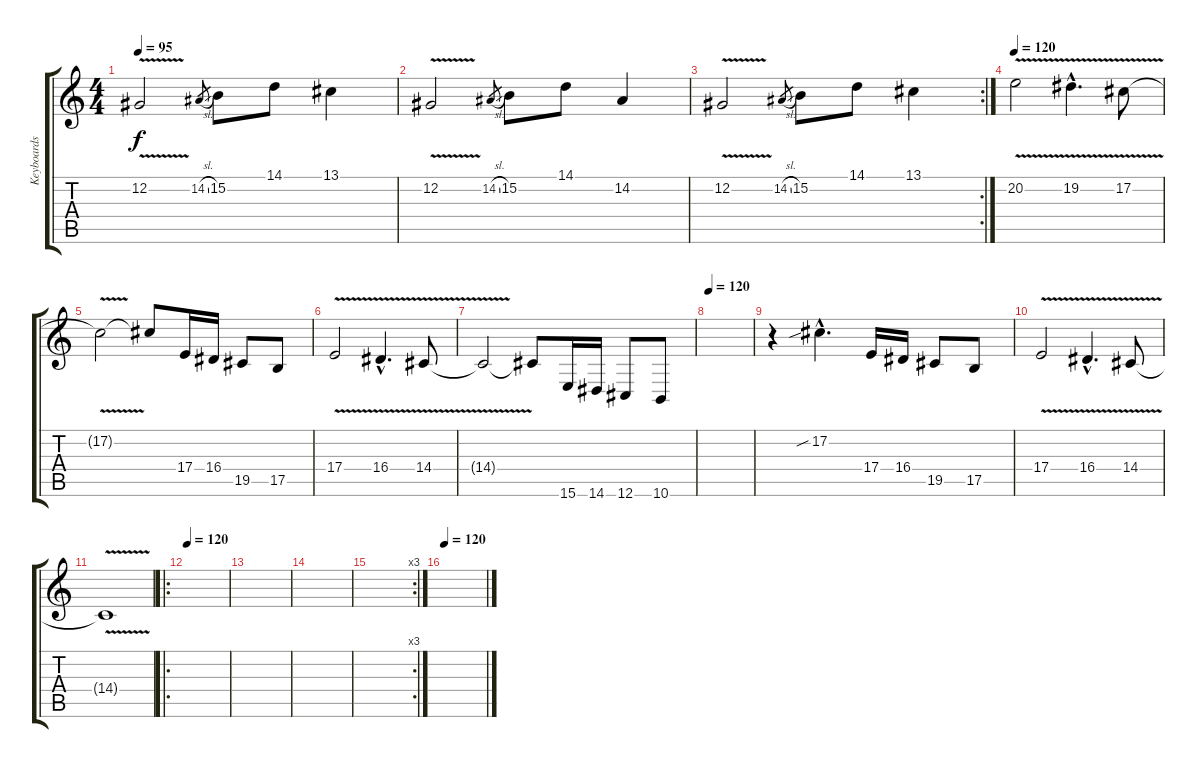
\track ("Keyboards" "Keyboards") {instrument ocarina}
\staff {score tabs}
\tuning (C4 Ab3 E3 B2 Gb2 Db2) {hide}
\ts (4 4)
\tempo 95
\clef g2
\ks c
12.2{v}.2{dy f} 14.2{sl}.8{gr} 15.2.8 14.1.8 13.1.4 |
12.2{v}.2 14.2{sl}.8{gr} 15.2.8 14.1.8 14.2.4 |
\rc 2
12.2{v}.2 14.2{sl}.8{gr} 15.2.8 14.1.8 13.1.4 |
\tempo 120
20.2{v}.2 19.2{v hac}.4{d} 17.2{v}.8 |
17.2{t}.2 17.2{t}.8 17.4.16 16.4.16 19.5.8 17.5.8 |
17.4{v}.2 16.4{v hac}.4{d} 14.4{v}.8 |
14.4{t}.2 14.4{t}.8 15.6.16 14.6.16 12.6.8 10.6.8 |
\tempo 120
|
r.4 17.2{sib hac}.4{d} 17.4.16 16.4.16 19.5.8 17.5.8 |
17.4{v}.2 16.4{v hac}.4{d} 14.4{v}.8 |
14.4{t}.1 |
\ro
\tempo 120
|
|
|
\rc 3
|
\tempo 120
